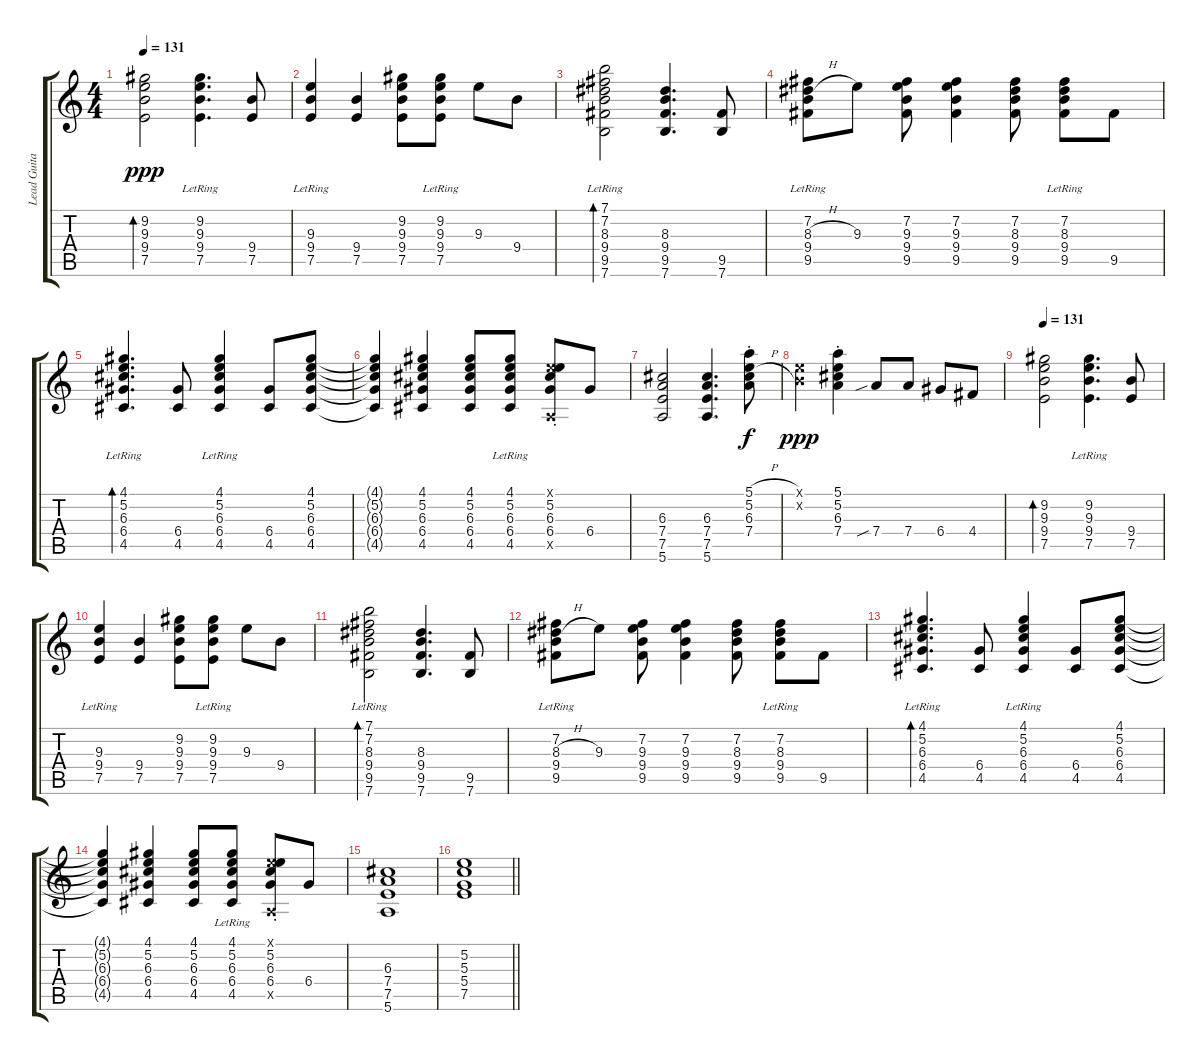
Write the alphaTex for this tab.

\track ("Lead Guitar (Slash)" "Lead Guita") {instrument electricguitarjazz}
\staff {score tabs}
\tuning (E4 B3 G3 D3 A2 E2) {hide}
\ts (4 4)
\tempo 131
\clef g2
\ks c
(9.2 9.3 9.4 7.5).2{bd 120 dy ppp} (9.2{lr} 9.3{lr} 9.4 7.5).4{d} (9.4 7.5).8 |
(9.3{lr} 9.4 7.5).4 (9.4 7.5).4 (9.2 9.3 9.4 7.5).8 (9.2{lr} 9.3 9.4{lr} 7.5{lr}).8 9.3.8 9.4.8 |
(7.1{lr} 7.2{lr} 8.3 9.4 9.5 7.6).2{bd 120} (8.3 9.4 9.5 7.6).4{d} (9.5 7.6).8 |
(7.2 8.3{h} 9.4{lr} 9.5{lr}).8 9.3.8 (7.2 9.3 9.4 9.5).8 (7.2 9.3 9.4 9.5).4 (7.2 8.3 9.4 9.5).8 (7.2{lr} 8.3{lr} 9.4{lr} 9.5).8 9.5.8 |
(4.1{lr} 5.2{lr} 6.3{lr} 6.4 4.5).4{d bd 120} (6.4 4.5).8 (4.1{lr} 5.2{lr} 6.3{lr} 6.4 4.5).4 (6.4 4.5).8 (4.1 5.2 6.3 6.4 4.5).8 |
(4.1{t} 5.2{t} 6.3{t} 6.4{t} 4.5{t}).4 (4.1 5.2 6.3 6.4 4.5).4 (4.1 5.2 6.3 6.4 4.5).8 (4.1{lr} 5.2 6.3 6.4 4.5{lr}).8 (0.1{x} 5.2{st} 6.3{st} 6.4{st} 0.5{x}).8 6.4.8 |
(6.3 7.4 7.5 5.6).2 (6.3 7.4 7.5 5.6).4{d} (5.1{h st} 5.2{h st} 6.3{st} 7.4{st}).8{dy f} |
(0.1{x} 0.2{x}).4{dy ppp} (5.1{st} 5.2{st} 6.3{st} 7.4{st}).4 7.4{sib}.8 7.4.8 6.4.8 4.4.8 |
\tempo 131
(9.2 9.3 9.4 7.5).2{bd 120} (9.2{lr} 9.3{lr} 9.4 7.5).4{d} (9.4 7.5).8 |
(9.3{lr} 9.4 7.5).4 (9.4 7.5).4 (9.2 9.3 9.4 7.5).8 (9.2{lr} 9.3 9.4{lr} 7.5{lr}).8 9.3.8 9.4.8 |
(7.1{lr} 7.2{lr} 8.3 9.4 9.5 7.6).2{bd 120} (8.3 9.4 9.5 7.6).4{d} (9.5 7.6).8 |
(7.2 8.3{h} 9.4{lr} 9.5{lr}).8 9.3.8 (7.2 9.3 9.4 9.5).8 (7.2 9.3 9.4 9.5).4 (7.2 8.3 9.4 9.5).8 (7.2{lr} 8.3{lr} 9.4{lr} 9.5).8 9.5.8 |
(4.1{lr} 5.2{lr} 6.3{lr} 6.4 4.5).4{d bd 120} (6.4 4.5).8 (4.1{lr} 5.2{lr} 6.3{lr} 6.4 4.5).4 (6.4 4.5).8 (4.1 5.2 6.3 6.4 4.5).8 |
(4.1{t} 5.2{t} 6.3{t} 6.4{t} 4.5{t}).4 (4.1 5.2 6.3 6.4 4.5).4 (4.1 5.2 6.3 6.4 4.5).8 (4.1{lr} 5.2 6.3 6.4 4.5{lr}).8 (0.1{x} 5.2{st} 6.3{st} 6.4{st} 0.5{x}).8 6.4.8 |
(6.3 7.4 7.5 5.6).1 |
\barLineRight lightlight
(5.2 5.3 5.4 7.5).1
